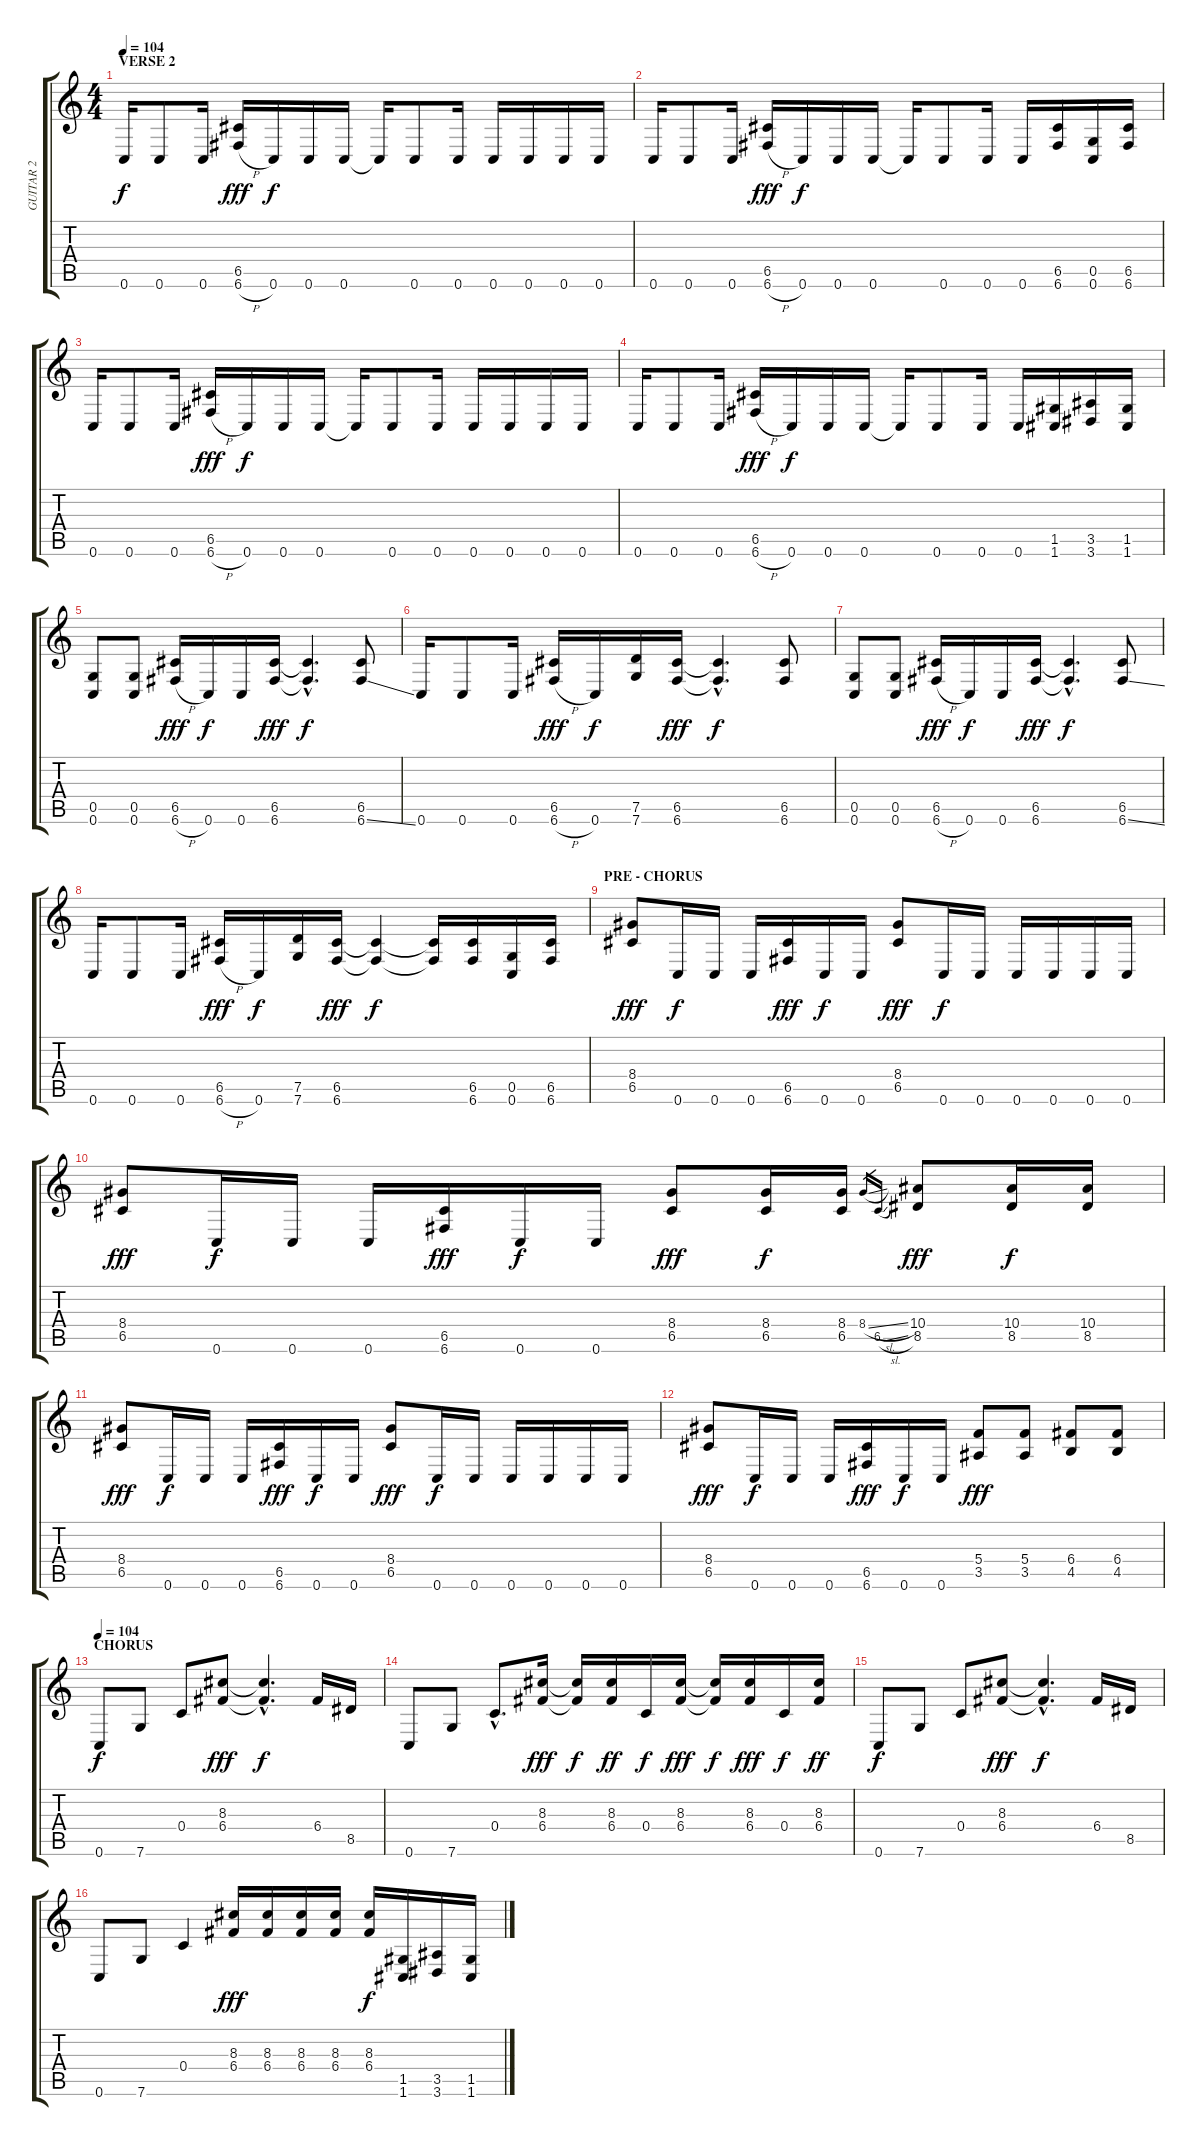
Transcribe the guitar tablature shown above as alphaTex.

\track ("GUITAR 2" "GUITAR 2") {instrument distortionguitar}
\staff {score tabs}
\tuning (D4 A3 F3 C3 G2 C2) {hide}
\ts (4 4)
\section ("" "VERSE 2")
\tempo 104
\clef g2
\ks c
0.6.16{dy f} 0.6.8 0.6.16 (6.5 6.6{h}).16{dy fff} 0.6.16{dy f} 0.6.16 0.6.16 0.6{t}.16 0.6.8 0.6.16 0.6.16 0.6.16 0.6.16 0.6.16 |
0.6.16 0.6.8 0.6.16 (6.5 6.6{h}).16{dy fff} 0.6.16{dy f} 0.6.16 0.6.16 0.6{t}.16 0.6.8 0.6.16 0.6.16 (6.5 6.6).16 (0.5 0.6).16 (6.5 6.6).16 |
0.6.16 0.6.8 0.6.16 (6.5 6.6{h}).16{dy fff} 0.6.16{dy f} 0.6.16 0.6.16 0.6{t}.16 0.6.8 0.6.16 0.6.16 0.6.16 0.6.16 0.6.16 |
0.6.16 0.6.8 0.6.16 (6.5 6.6{h}).16{dy fff} 0.6.16{dy f} 0.6.16 0.6.16 0.6{t}.16 0.6.8 0.6.16 0.6.16 (1.5 1.6).16 (3.5 3.6).16 (1.5 1.6).16 |
(0.5 0.6).8 (0.5 0.6).8 (6.5 6.6{h}).16{dy fff} 0.6.16{dy f} 0.6.16 (6.5 6.6).16{dy fff} (6.5{hac t} 6.6{hac t}).4{d dy f} (6.5 6.6{ss}).8 |
0.6.16 0.6.8 0.6.16 (6.5 6.6{h}).16{dy fff} 0.6.16{dy f} (7.5 7.6).16 (6.5 6.6).16{dy fff} (6.5{hac t} 6.6{hac t}).4{d dy f} (6.5 6.6).8 |
(0.5 0.6).8 (0.5 0.6).8 (6.5 6.6{h}).16{dy fff} 0.6.16{dy f} 0.6.16 (6.5 6.6).16{dy fff} (6.5{hac t} 6.6{hac t}).4{d dy f} (6.5 6.6{ss}).8 |
0.6.16 0.6.8 0.6.16 (6.5 6.6{h}).16{dy fff} 0.6.16{dy f} (7.5 7.6).16 (6.5 6.6).16{dy fff} (6.5{t} 6.6{t}).4{dy f} (6.5{t} 6.6{t}).16 (6.5 6.6).16 (0.5 0.6).16 (6.5 6.6).16 |
\section ("" "PRE - CHORUS")
(8.4 6.5).8{dy fff} 0.6.16{dy f} 0.6.16 0.6.16 (6.5 6.6).16{dy fff} 0.6.16{dy f} 0.6.16 (8.4 6.5).8{dy fff} 0.6.16{dy f} 0.6.16 0.6.16 0.6.16 0.6.16 0.6.16 |
(8.4 6.5).8{dy fff} 0.6.16{dy f} 0.6.16 0.6.16 (6.5 6.6).16{dy fff} 0.6.16{dy f} 0.6.16 (8.4 6.5).8{dy fff} (8.4 6.5).16{dy f} (8.4 6.5).16 8.4{sl}.16{gr} 6.5{sl}.16{gr} (10.4 8.5).8{dy fff} (10.4 8.5).16{dy f} (10.4 8.5).16 |
(8.4 6.5).8{dy fff} 0.6.16{dy f} 0.6.16 0.6.16 (6.5 6.6).16{dy fff} 0.6.16{dy f} 0.6.16 (8.4 6.5).8{dy fff} 0.6.16{dy f} 0.6.16 0.6.16 0.6.16 0.6.16 0.6.16 |
(8.4 6.5).8{dy fff} 0.6.16{dy f} 0.6.16 0.6.16 (6.5 6.6).16{dy fff} 0.6.16{dy f} 0.6.16 (5.4 3.5).8{dy fff} (5.4 3.5).8 (6.4 4.5).8 (6.4 4.5).8 |
\section ("" "CHORUS")
\tempo 104
0.6.8{dy f} 7.6.8 0.4.8 (8.3 6.4).8{dy fff} (8.3{hac t} 6.4{hac t}).4{d dy f} 6.4.16 8.5.16 |
0.6.8 7.6.8 0.4{hac}.8{d} (8.3 6.4).16{dy fff} (8.3{t} 6.4{t}).16{dy f} (8.3 6.4).16{dy ff} 0.4.16{dy f} (8.3 6.4).16{dy fff} (8.3{t} 6.4{t}).16{dy f} (8.3 6.4).16{dy fff} 0.4.16{dy f} (8.3 6.4).16{dy ff} |
0.6.8{dy f} 7.6.8 0.4.8 (8.3 6.4).8{dy fff} (8.3{hac t} 6.4{hac t}).4{d dy f} 6.4.16 8.5.16 |
0.6.8 7.6.8 0.4.4 (8.3 6.4).16{dy fff} (8.3 6.4).16 (8.3 6.4).16 (8.3 6.4).16 (8.3 6.4).16{dy f} (1.5 1.6).16 (3.5 3.6).16 (1.5 1.6).16
